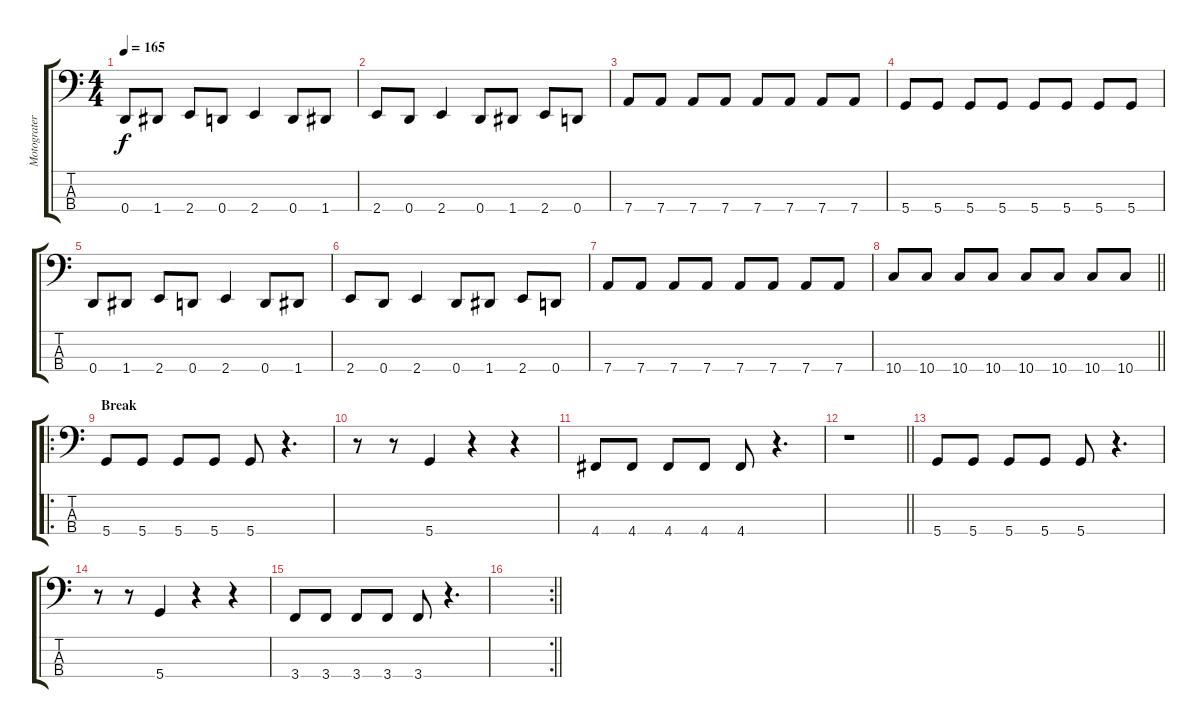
\track ("Motograter" "Motograter") {instrument electricbassfinger}
\staff {score tabs}
\tuning (G2 D2 A1 D1) {hide}
\ts (4 4)
\tempo 165
\clef f4
\ks c
0.4.8{dy f} 1.4.8 2.4.8 0.4.8 2.4.4 0.4.8 1.4.8 |
2.4.8 0.4.8 2.4.4 0.4.8 1.4.8 2.4.8 0.4.8 |
7.4.8 7.4.8 7.4.8 7.4.8 7.4.8 7.4.8 7.4.8 7.4.8 |
5.4.8 5.4.8 5.4.8 5.4.8 5.4.8 5.4.8 5.4.8 5.4.8 |
0.4.8 1.4.8 2.4.8 0.4.8 2.4.4 0.4.8 1.4.8 |
2.4.8 0.4.8 2.4.4 0.4.8 1.4.8 2.4.8 0.4.8 |
7.4.8 7.4.8 7.4.8 7.4.8 7.4.8 7.4.8 7.4.8 7.4.8 |
\barLineRight lightlight
10.4.8 10.4.8 10.4.8 10.4.8 10.4.8 10.4.8 10.4.8 10.4.8 |
\ro
\section ("" "Break")
5.4.8 5.4.8 5.4.8 5.4.8 5.4.8 r.4{d} |
r.8 r.8 5.4.4 r.4 r.4 |
4.4.8 4.4.8 4.4.8 4.4.8 4.4.8 r.4{d} |
\barLineRight lightlight
r.1 |
5.4.8 5.4.8 5.4.8 5.4.8 5.4.8 r.4{d} |
r.8 r.8 5.4.4 r.4 r.4 |
3.4.8 3.4.8 3.4.8 3.4.8 3.4.8 r.4{d} |
\rc 2
\barLineRight lightlight
